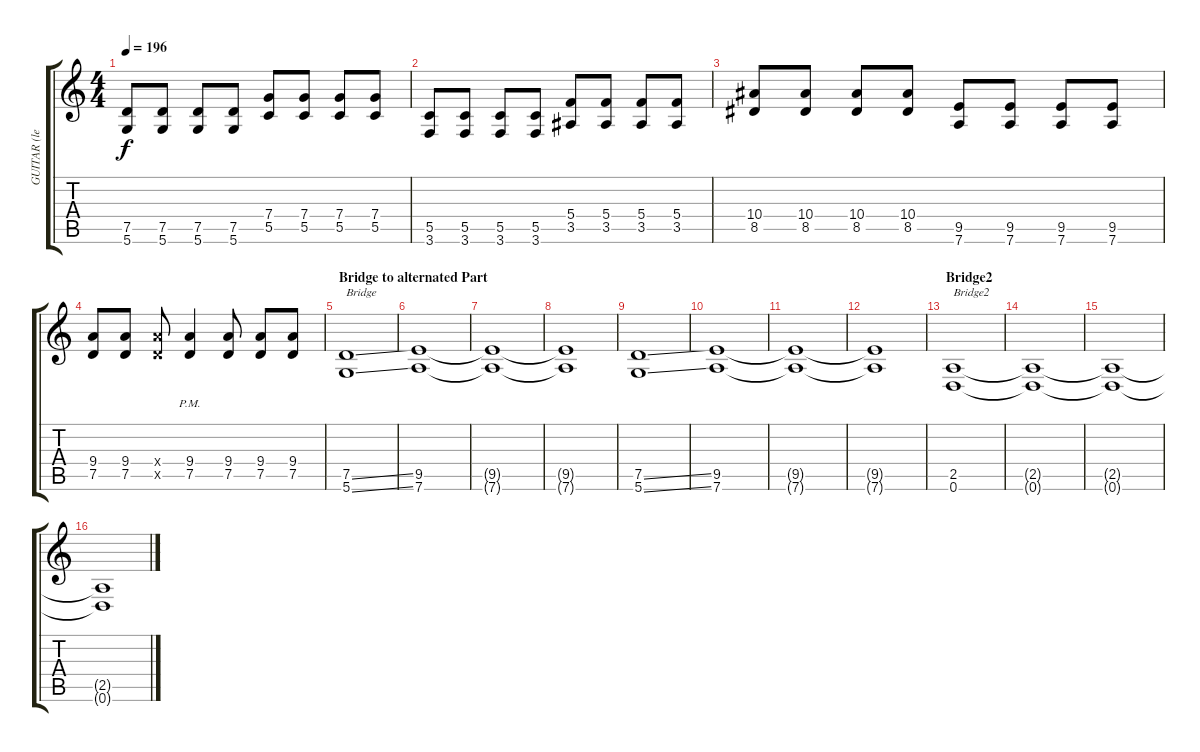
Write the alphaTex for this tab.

\track ("GUITAR (lead)" "GUITAR (le") {instrument distortionguitar}
\staff {score tabs}
\tuning (D4 A3 F3 C3 G2 D2) {hide}
\ts (4 4)
\tempo 196
\clef g2
\ks c
(7.5 5.6).8{dy f} (7.5 5.6).8 (7.5 5.6).8 (7.5 5.6).8 (7.4 5.5).8 (7.4 5.5).8 (7.4 5.5).8 (7.4 5.5).8 |
(5.5 3.6).8 (5.5 3.6).8 (5.5 3.6).8 (5.5 3.6).8 (5.4 3.5).8 (5.4 3.5).8 (5.4 3.5).8 (5.4 3.5).8 |
(10.4 8.5).8 (10.4 8.5).8 (10.4 8.5).8 (10.4 8.5).8 (9.5 7.6).8 (9.5 7.6).8 (9.5 7.6).8 (9.5 7.6).8 |
(9.4 7.5).8 (9.4 7.5).8 (9.4{x} 7.5{x}).8 (9.4{pm} 7.5{pm}).4 (9.4 7.5).8 (9.4 7.5).8 (9.4 7.5).8 |
\section ("" "Bridge to alternated Part")
(7.5{ss} 5.6{ss}).1{txt "Bridge" volume 13} |
(9.5 7.6).1 |
(9.5{t} 7.6{t}).1 |
(9.5{t} 7.6{t}).1 |
(7.5{ss} 5.6{ss}).1 |
(9.5 7.6).1 |
(9.5{t} 7.6{t}).1 |
(9.5{t} 7.6{t}).1 |
\section ("" "Bridge2")
(2.5 0.6).1{txt "Bridge2" volume 10} |
(2.5{t} 0.6{t}).1 |
(2.5{t} 0.6{t}).1 |
(2.5{t} 0.6{t}).1
